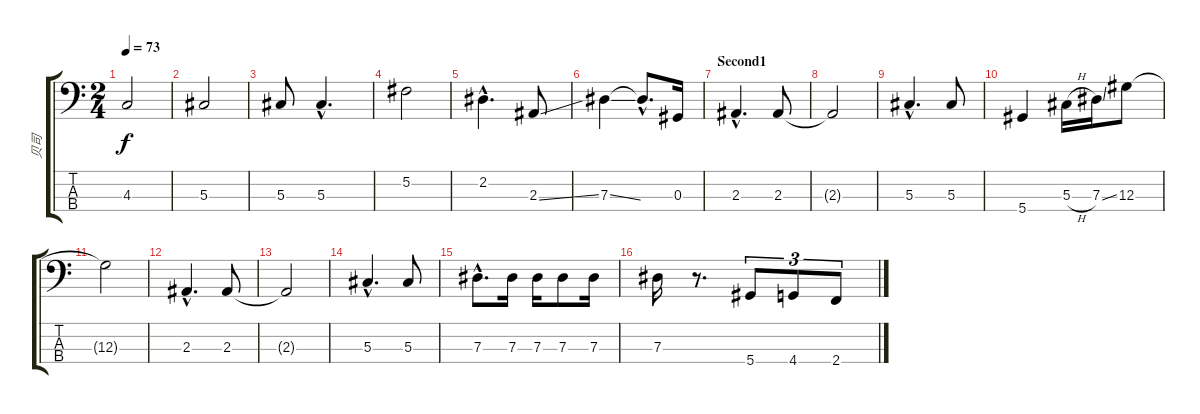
\track ("贝司" "贝司") {instrument electricbassfinger}
\staff {score tabs}
\tuning (Gb2 Db2 Ab1 Eb1) {hide}
\ts (2 4)
\tempo 73
\clef f4
\ks c
4.3.2{dy f} |
5.3.2 |
5.3.8 5.3{hac}.4{d} |
5.2.2 |
2.2{hac}.4{d} 2.3{ss}.8 |
7.3{ss}.4 7.3{hac t}.8{d} 0.3.16 |
\section ("" "Second1")
2.3{hac}.4{d} 2.3.8 |
2.3{t}.2 |
5.3{hac}.4{d} 5.3.8 |
5.4.4 5.3{h}.16 7.3{ss}.16 12.3.8 |
12.3{t}.2 |
2.3{hac}.4{d} 2.3.8 |
2.3{t}.2 |
5.3{hac}.4{d} 5.3.8 |
7.3{hac}.8{d} 7.3.16 7.3.16 7.3.8 7.3.16 |
7.3.16 r.8{d} 5.4.8{tu (3 2)} 4.4.8{tu (3 2)} 2.4.8{tu (3 2)}
